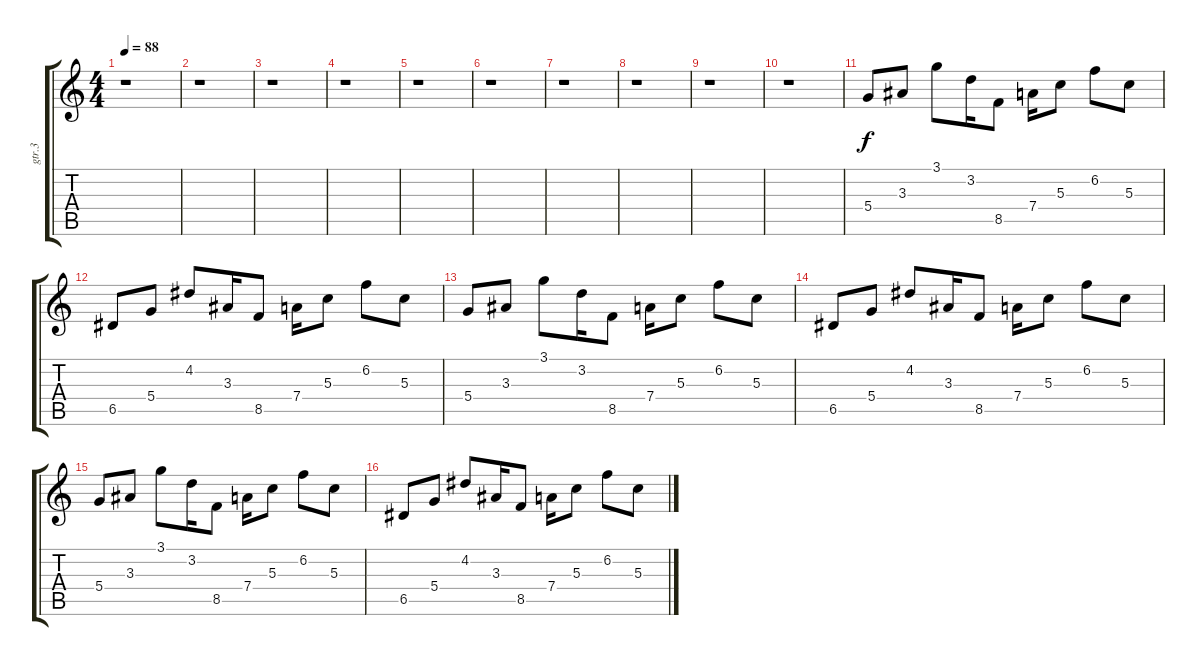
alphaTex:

\track ("gtr.3" "gtr.3") {instrument electricguitarclean}
\staff {score tabs}
\tuning (E4 B3 G3 D3 A2 E2) {hide}
\ts (4 4)
\tempo 88
\clef g2
\ks c
r.1{dy f} |
r.1 |
r.1 |
r.1 |
r.1 |
r.1 |
r.1 |
r.1 |
r.1 |
r.1 |
5.4.8{instrument electricguitarclean} 3.3.8 3.1.8 3.2.16 8.5.8 7.4.16 5.3.8 6.2.8 5.3.8 |
6.5.8 5.4.8 4.2.8 3.3.16 8.5.8 7.4.16 5.3.8 6.2.8 5.3.8 |
5.4.8 3.3.8 3.1.8 3.2.16 8.5.8 7.4.16 5.3.8 6.2.8 5.3.8 |
6.5.8 5.4.8 4.2.8 3.3.16 8.5.8 7.4.16 5.3.8 6.2.8 5.3.8 |
5.4.8 3.3.8 3.1.8 3.2.16 8.5.8 7.4.16 5.3.8 6.2.8 5.3.8 |
6.5.8 5.4.8 4.2.8 3.3.16 8.5.8 7.4.16 5.3.8 6.2.8 5.3.8
